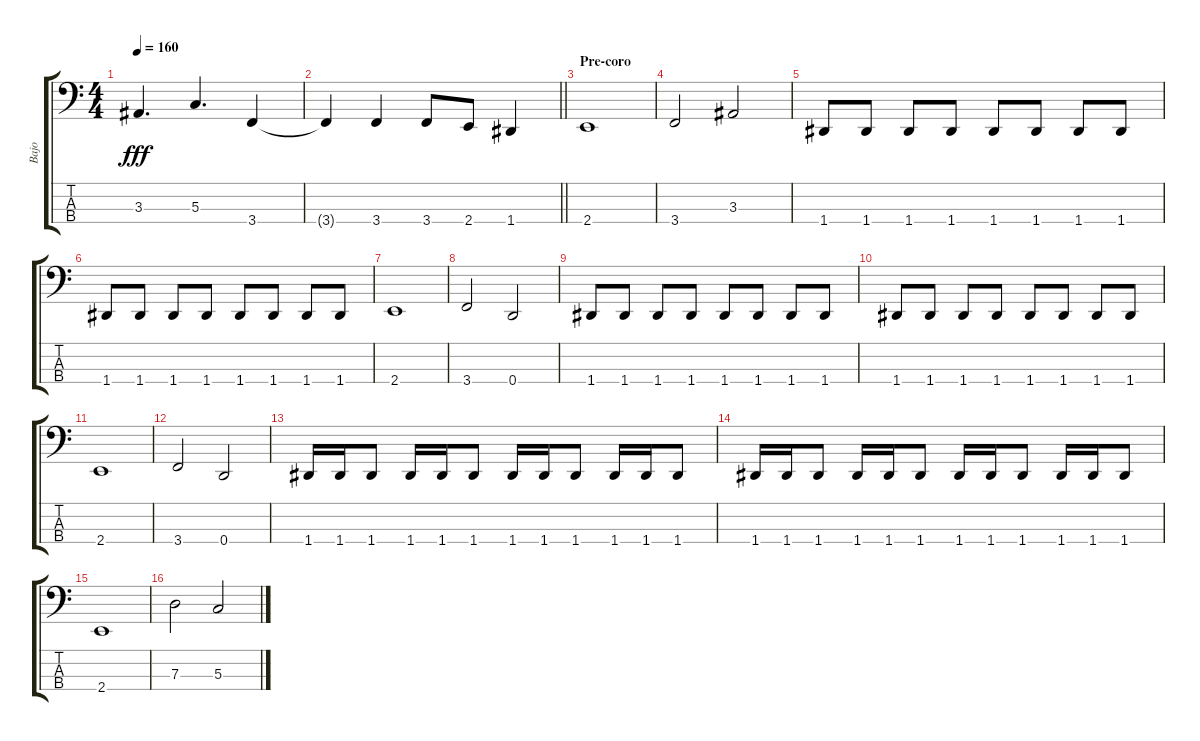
\track ("Bajo" "Bajo") {instrument electricbassfinger}
\staff {score tabs}
\tuning (F2 C2 G1 D1) {hide}
\ts (4 4)
\tempo 160
\clef f4
\ks c
3.3.4{d dy fff} 5.3.4{d} 3.4.4 |
\barLineRight lightlight
3.4{t}.4 3.4.4 3.4.8 2.4.8 1.4.4 |
\section ("" "Pre-coro")
2.4.1 |
3.4.2 3.3.2 |
1.4.8 1.4.8 1.4.8 1.4.8 1.4.8 1.4.8 1.4.8 1.4.8 |
1.4.8 1.4.8 1.4.8 1.4.8 1.4.8 1.4.8 1.4.8 1.4.8 |
2.4.1 |
3.4.2 0.4.2 |
1.4.8 1.4.8 1.4.8 1.4.8 1.4.8 1.4.8 1.4.8 1.4.8 |
1.4.8 1.4.8 1.4.8 1.4.8 1.4.8 1.4.8 1.4.8 1.4.8 |
2.4.1 |
3.4.2 0.4.2 |
1.4.16 1.4.16 1.4.8 1.4.16 1.4.16 1.4.8 1.4.16 1.4.16 1.4.8 1.4.16 1.4.16 1.4.8 |
1.4.16 1.4.16 1.4.8 1.4.16 1.4.16 1.4.8 1.4.16 1.4.16 1.4.8 1.4.16 1.4.16 1.4.8 |
2.4.1 |
7.3.2 5.3.2
